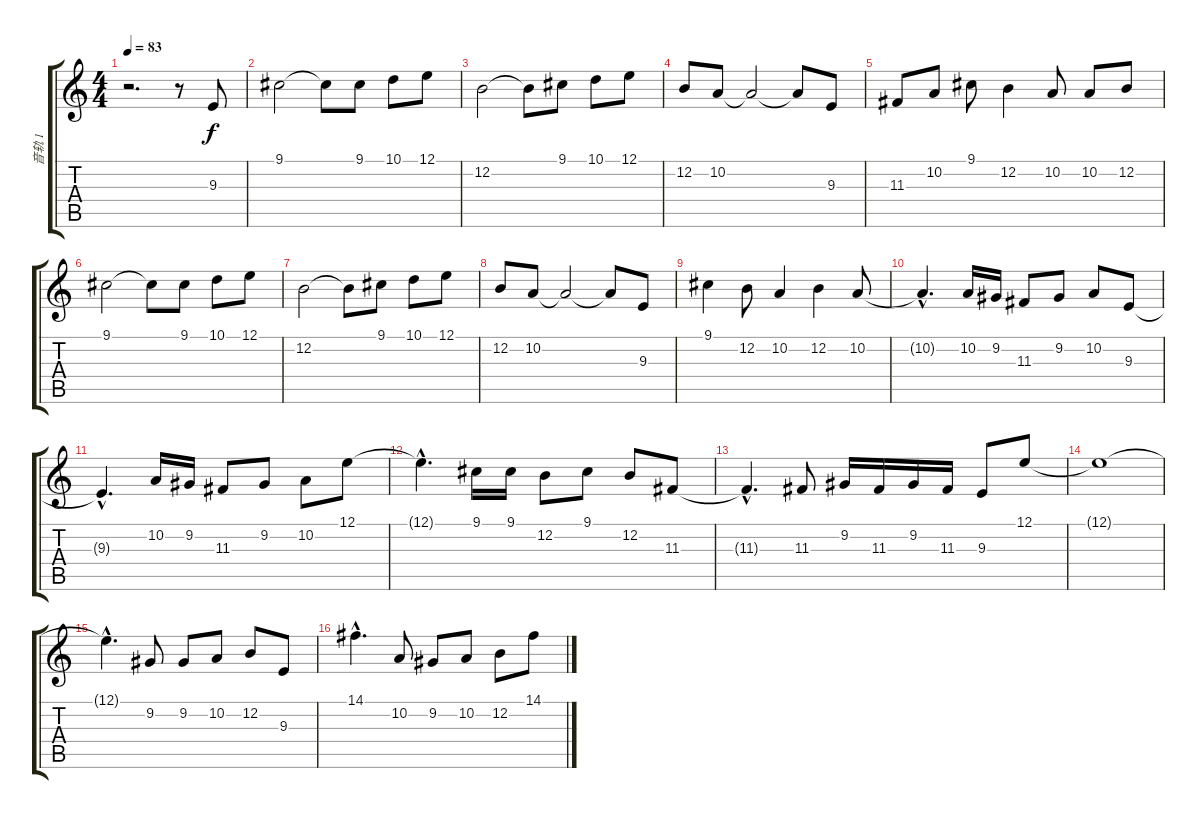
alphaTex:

\track ("音轨 1" "音轨 1") {instrument sopranosax}
\staff {score tabs}
\tuning (E4 B3 G3 D3 A2 E2) {hide}
\ts (4 4)
\tempo 83
\clef g2
\ks c
r.2{d dy f} r.8 9.3.8 |
9.1.2 9.1{t}.8 9.1.8 10.1.8 12.1.8 |
12.2.2 12.2{t}.8 9.1.8 10.1.8 12.1.8 |
12.2.8 10.2.8 10.2{t}.2 10.2{t}.8 9.3.8 |
11.3.8 10.2.8 9.1.8 12.2.4 10.2.8 10.2.8 12.2.8 |
9.1.2 9.1{t}.8 9.1.8 10.1.8 12.1.8 |
12.2.2 12.2{t}.8 9.1.8 10.1.8 12.1.8 |
12.2.8 10.2.8 10.2{t}.2 10.2{t}.8 9.3.8 |
9.1.4 12.2.8 10.2.4 12.2.4 10.2.8 |
10.2{hac t}.4{d} 10.2.16 9.2.16 11.3.8 9.2.8 10.2.8 9.3.8 |
9.3{hac t}.4{d} 10.2.16 9.2.16 11.3.8 9.2.8 10.2.8 12.1.8 |
12.1{hac t}.4{d} 9.1.16 9.1.16 12.2.8 9.1.8 12.2.8 11.3.8 |
11.3{hac t}.4{d} 11.3.8 9.2.16 11.3.16 9.2.16 11.3.16 9.3.8 12.1.8 |
12.1{t}.1 |
12.1{hac t}.4{d} 9.2.8 9.2.8 10.2.8 12.2.8 9.3.8 |
14.1{hac}.4{d} 10.2.8 9.2.8 10.2.8 12.2.8 14.1.8
